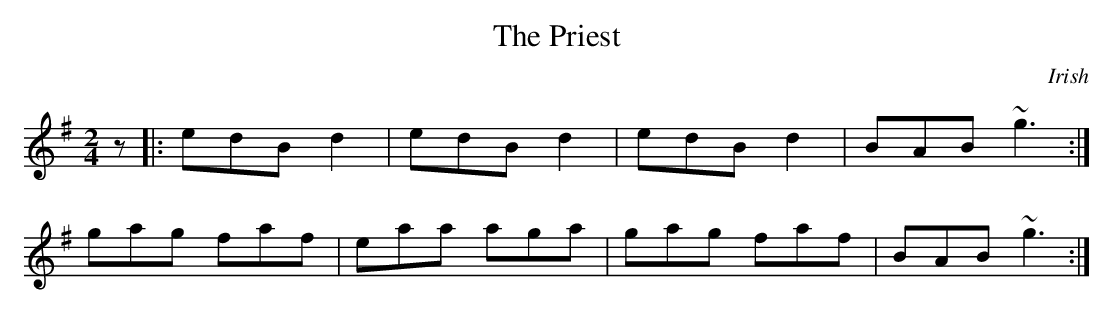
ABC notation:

X:1
T:The Priest
M:2/4
K:G
z |: edB d2 | edB d2 | edB d2 | BAB ~g3 :|
gag faf | eaa aga | gag faf | BAB ~g3 :|
